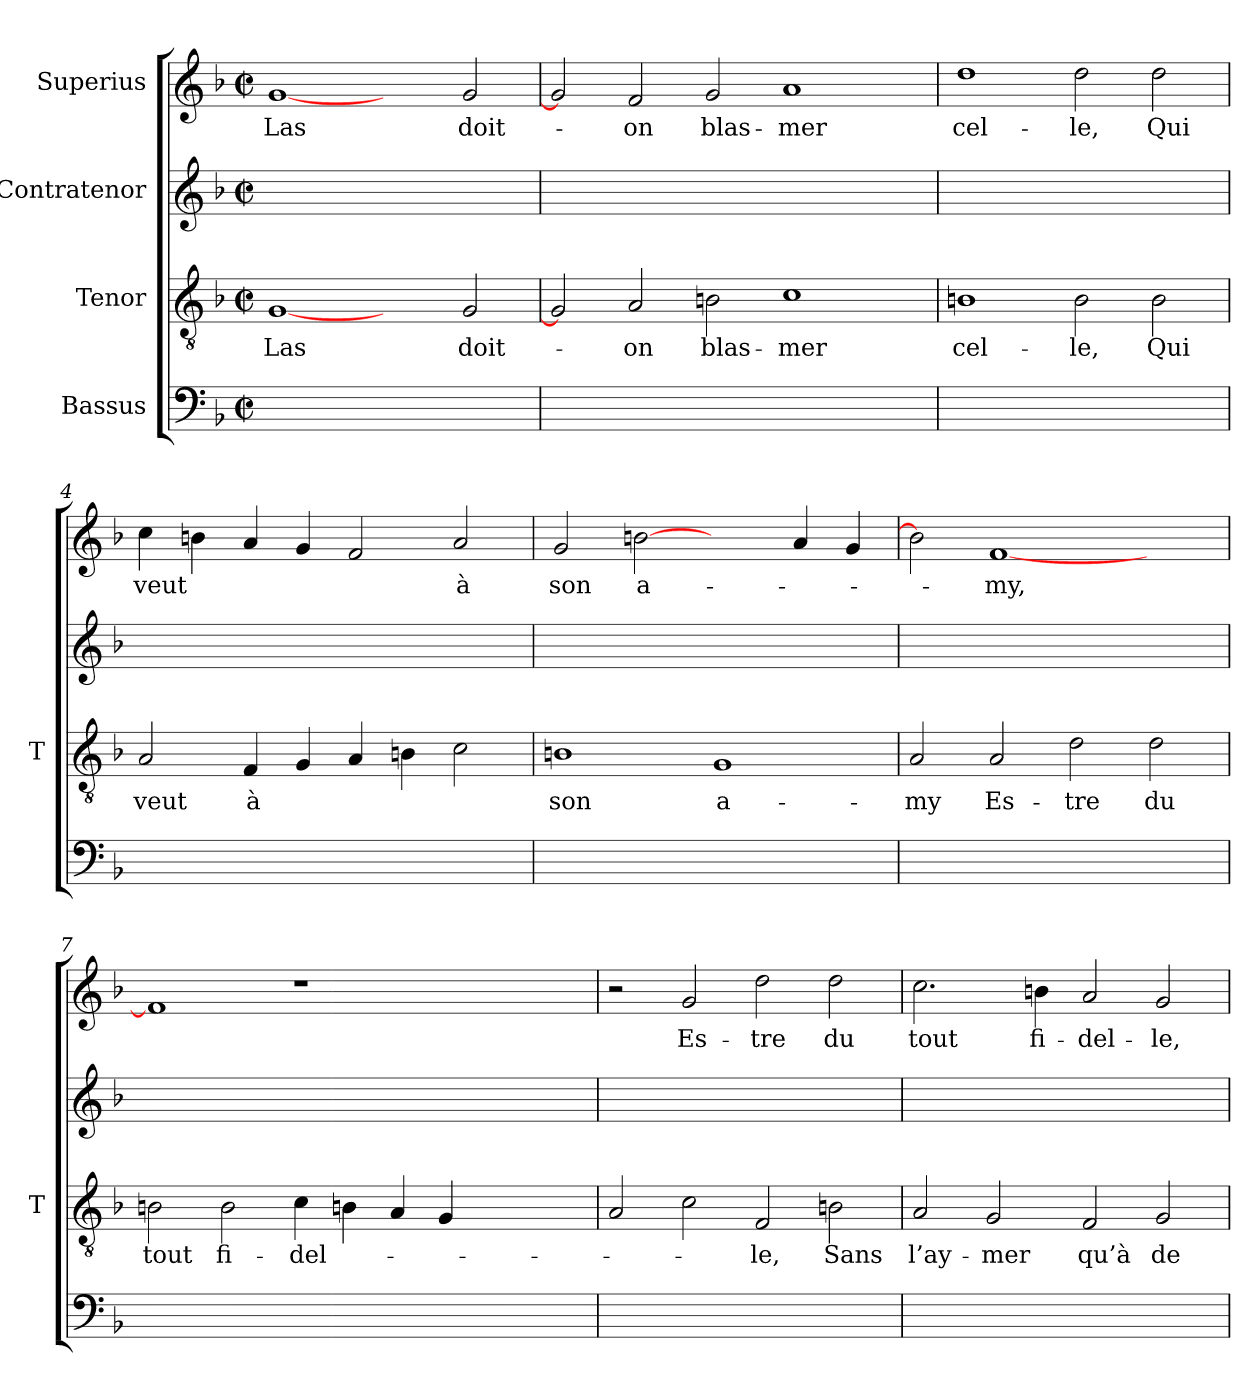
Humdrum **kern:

**kern	**kern	**text	**kern	**kern	**text
*part4	*part3	*part3	*part2	*part1	*part1
*staff4	*staff3	*staff3	*staff2	*staff1	*staff1
*I"Bassus	*I"Tenor	*	*I"Contratenor	*I"Superius	*
*	*I'T	*	*	*	*
*clefF4	*clefGv2	*	*clefG2	*clefG2	*
*k[b-]	*k[b-]	*	*k[b-]	*k[b-]	*
*F:	*F:	*	*F:	*F:	*
*M2/2	*M2/2	*	*M2/2	*M2/2	*
*met(c|)	*met(c|)	*	*met(c|)	*met(c|)	*
=1	=1	=1	=1	=1	=1
1ryy	[1G	-Las	1ryy	[1g	-Las
1ryy	2ryy	.	1ryy	2ryy	.
.	2G	doit-	.	2g	doit-
=2	=2	=2	=2	=2	=2
1ryy	2G]	.	1ryy	2g]	.
.	2A	-on	.	2f	-on
1ryy	2Bn	blas-	1ryy	2g	blas-
.	1c	-mer	.	1a	-mer
2ryy	.	.	2ryy	.	.
=3	=3	=3	=3	=3	=3
1ryy	1Bn	cel-	1ryy	1dd	cel-
1ryy	2B	-le,	1ryy	2dd	-le,
.	2B	-Qui	.	2dd	-Qui
=4	=4	=4	=4	=4	=4
1ryy	2A	-veut	1ryy	4cc	-veut
.	.	.	.	4bn	.
.	4F	-à	.	4a	.
.	4G	.	.	4g	.
1ryy	4A	.	1ryy	2f	.
.	4Bn	.	.	.	.
.	2c	.	.	2a	-à
=5	=5	=5	=5	=5	=5
1ryy	1Bn	-son	1ryy	2g	-son
.	.	.	.	[2bn	a-
1ryy	1G	a-	1ryy	2ryy	.
.	.	.	.	4a	.
.	.	.	.	4g	.
=6	=6	=6	=6	=6	=6
1ryy	2A	-my	1ryy	2b]	.
.	2A	Es-	.	[1f	-my,
1ryy	2d	-tre	1ryy	.	.
.	2d	-du	.	2ryy	.
=7	=7	=7	=7	=7	=7
1ryy	2Bn	-tout	1ryy	1f]	.
.	2B	fi-	.	.	.
1ryy	4c	del-	1ryy	1r	.
.	4Bn	.	.	.	.
.	4A	.	.	.	.
.	4G	.	.	.	.
1ryy	1ryy	.	1ryy	1ryy	.
=8	=8	=8	=8	=8	=8
1ryy	2A	.	1ryy	2r	.
.	2c	.	.	2g	Es-
1ryy	2F	-le,	1ryy	2dd	-tre
.	2Bn	-Sans	.	2dd	-du
=9	=9	=9	=9	=9	=9
1ryy	2A	l’ay-	1ryy	2.cc	-tout
.	2G	-mer	.	.	.
.	.	.	.	4bn	fi-
1ryy	2F	-qu’à	1ryy	2a	del-
.	2G	de-	.	2g	-le,
=	=	=	=	=	=
*-	*-	*-	*-	*-	*-
